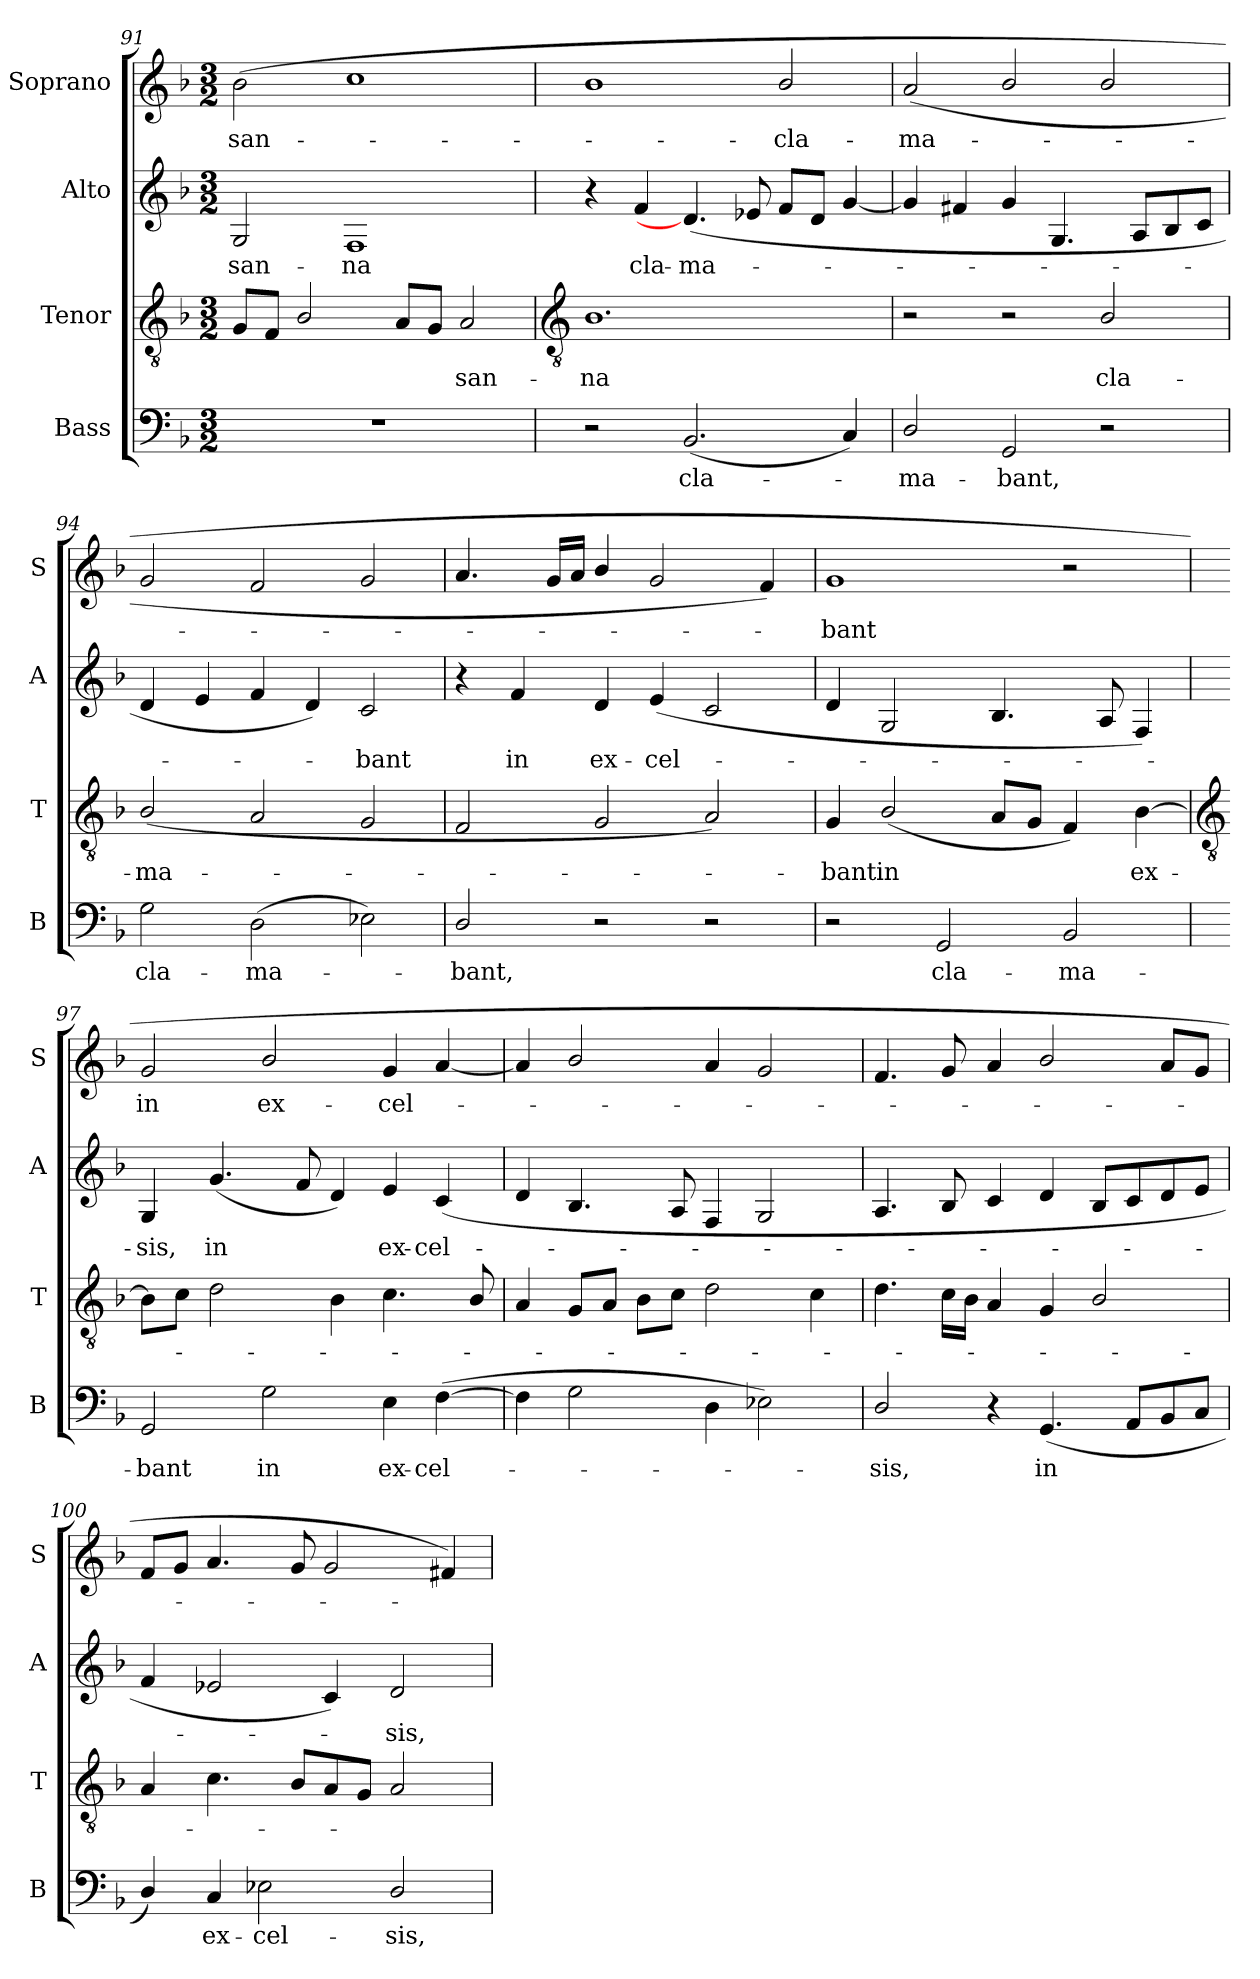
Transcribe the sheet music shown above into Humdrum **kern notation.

**kern	**text	**kern	**text	**kern	**text	**kern	**text
*part4	*part4	*part3	*part3	*part2	*part2	*part1	*part1
*staff4	*staff4	*staff3	*staff3	*staff2	*staff2	*staff1	*staff1
*I"Bass	*	*I"Tenor	*	*I"Alto	*	*I"Soprano	*
*I'B	*	*I'T	*	*I'A	*	*I'S	*
*clefF4	*	*clefGv2	*	*clefG2	*	*clefG2	*
*k[b-]	*	*k[b-]	*	*k[b-]	*	*k[b-]	*
*F:	*	*F:	*	*F:	*	*F:	*
*M3/2	*	*M3/2	*	*M3/2	*	*M3/2	*
=91	=91	=91	=91	=91	=91	=91	=91
!LO:N:vis=1	!	!	!	!	!LO:LY:b	!	!LO:LY:b
1.r	.	8GL	.	2G	san-	(<2b-	-san-
.	.	8FJ	.	.	.	.	.
.	.	2B-/	.	.	.	.	.
!	!	!	!	!	!LO:LY:b	!	!
.	.	.	.	1F	-na	1cc	.
.	.	8AL	.	.	.	.	.
.	.	8GJ	.	.	.	.	.
!	!	!	!LO:LY:b	!	!	!	!
.	.	2A	san-	.	.	.	.
!!LO:LB:g=z
=92	=92	=92	=92	=92	=92	=92	=92
*	*	*clefGv2	*	*	*	*	*
!	!	!	!LO:LY:b	!	!	!	!
2r	.	1.B-/	-na	4r	.	1b-/	.
!	!	!	!	!	!LO:LY:b	!	!
.	.	.	.	4f	cla-	.	.
!	!LO:LY:b	!	!	!	!LO:LY:b	!	!
(<2.BB-	cla-	.	.	(<4.d]	-ma-	.	.
.	.	.	.	8e-	.	.	.
!	!	!	!	!	!	!	!LO:LY:b
.	.	.	.	8fL	.	2b-/	cla-
.	.	.	.	8dJ	.	.	.
4C)	.	.	.	[4g	.	.	.
=93	=93	=93	=93	=93	=93	=93	=93
!	!LO:LY:b	!	!	!	!	!	!LO:LY:b
2D/	ma-	2r	.	4g]	.	(<2a	-ma-
.	.	.	.	4f#	.	.	.
!	!LO:LY:b	!	!	!	!	!	!
2GG	-bant,	2r	.	4g	.	2b-/	.
.	.	.	.	4.G	.	.	.
!	!	!	!LO:LY:b	!	!	!	!
2r	.	2B-/	cla-	.	.	2b-/	.
.	.	.	.	8AL	.	.	.
.	.	.	.	8B-	.	.	.
.	.	.	.	8cJ	.	.	.
=94	=94	=94	=94	=94	=94	=94	=94
!	!LO:LY:b	!	!LO:LY:b	!	!	!	!
2G	cla-	(<2B-/	-ma-	4d	.	2g	.
.	.	.	.	4e	.	.	.
!	!LO:LY:b	!	!	!	!	!	!
(>2D	-ma-	2A	.	4f	.	2f	.
.	.	.	.	4d)	.	.	.
!	!	!	!	!	!LO:LY:b	!	!
2E-X)	.	2G	.	2c	bant	2g	.
=95	=95	=95	=95	=95	=95	=95	=95
!	!LO:LY:b	!	!	!	!	!	!
2D/	bant,	2F	.	4r	.	4.a	.
!	!	!	!	!	!LO:LY:b	!	!
.	.	.	.	4f	in	.	.
.	.	.	.	.	.	16gLL	.
.	.	.	.	.	.	16aJJ	.
!	!	!	!	!	!LO:LY:b	!	!
2r	.	2G	.	4d	ex-	4b-/	.
!	!	!	!	!	!LO:LY:b	!	!
.	.	.	.	(<4e	-cel-	2g	.
2r	.	2A)	.	2c	.	.	.
.	.	.	.	.	.	4f)	.
=96	=96	=96	=96	=96	=96	=96	=96
!	!	!	!LO:LY:b	!	!	!	!LO:LY:b
2r	.	4G	bant	4d	.	1g	bant
!	!	!	!LO:LY:b	!	!	!	!
.	.	(<2B-/	in	2G	.	.	.
!	!LO:LY:b	!	!	!	!	!	!
2GG	cla-	.	.	.	.	.	.
.	.	8AL	.	4.B-	.	.	.
.	.	8GJ	.	.	.	.	.
!	!LO:LY:b	!	!	!	!	!	!
2BB-	-ma-	4F)	.	.	.	2r	.
.	.	.	.	8A	.	.	.
!	!	!	!LO:LY:b	!	!	!	!
.	.	[4B-	ex-	4F)	.	.	.
!!LO:LB:g=z
=97	=97	=97	=97	=97	=97	=97	=97
*	*	*clefGv2	*	*	*	*	*
!	!LO:LY:b	!	!	!	!LO:LY:b	!	!LO:LY:b
2GG	-bant	8B-L]	.	4G	sis,	2g	in
.	.	8cJ	.	.	.	.	.
!	!	!	!	!	!LO:LY:b	!	!
.	.	2d	.	(<4.g	in	.	.
!	!LO:LY:b	!	!	!	!	!	!LO:LY:b
2G	in	.	.	.	.	2b-/	ex-
.	.	.	.	8f	.	.	.
.	.	4B-	.	4d)	.	.	.
!	!LO:LY:b	!	!	!	!LO:LY:b	!	!LO:LY:b
4E	ex-	4.c	.	4e	ex-	4g	-cel-
!	!LO:LY:b	!	!	!	!LO:LY:b	!	!
(>[4F	-cel-	.	.	(<4c	-cel-	[4a	.
.	.	8B-/	.	.	.	.	.
=98	=98	=98	=98	=98	=98	=98	=98
4F]	.	4A	.	4d	.	4a]	.
2G	.	8GL	.	4.B-	.	2b-/	.
.	.	8AJ	.	.	.	.	.
.	.	8B-L	.	.	.	.	.
.	.	8cJ	.	8A	.	.	.
4D	.	2d	.	4F	.	4a	.
2E-X)	.	.	.	2G	.	2g	.
.	.	4c	.	.	.	.	.
=99	=99	=99	=99	=99	=99	=99	=99
!	!LO:LY:b	!	!	!	!	!	!
2D/	sis,	4.d	.	4.A	.	4.f	.
.	.	16cLL	.	8B-	.	8g	.
.	.	16B-JJ	.	.	.	.	.
4r	.	4A	.	4c	.	4a	.
!	!LO:LY:b	!	!	!	!	!	!
(<4.GG	in	4G	.	4d	.	2b-/	.
.	.	2B-/	.	8B-L	.	.	.
8AAL	.	.	.	8c	.	.	.
8BB-	.	.	.	8d	.	8aL	.
8CJ	.	.	.	8eJ	.	8gJ	.
=100	=100	=100	=100	=100	=100	=100	=100
4D/)	.	4A	.	4f	.	8fL	.
.	.	.	.	.	.	8gJ	.
!	!LO:LY:b	!	!	!	!	!	!
4C	ex-	4.c	.	2e-X	.	4.a	.
!	!LO:LY:b	!	!	!	!	!	!
2E-X	-cel-	.	.	.	.	.	.
.	.	8B-L	.	.	.	8g	.
.	.	8A	.	4c)	.	2g	.
.	.	8GJ	.	.	.	.	.
!	!LO:LY:b	!	!	!	!LO:LY:b	!	!
2D/	-sis,	2A	.	2d	sis,	.	.
.	.	.	.	.	.	4f#)	.
=	=	=	=	=	=	=	=
*-	*-	*-	*-	*-	*-	*-	*-
